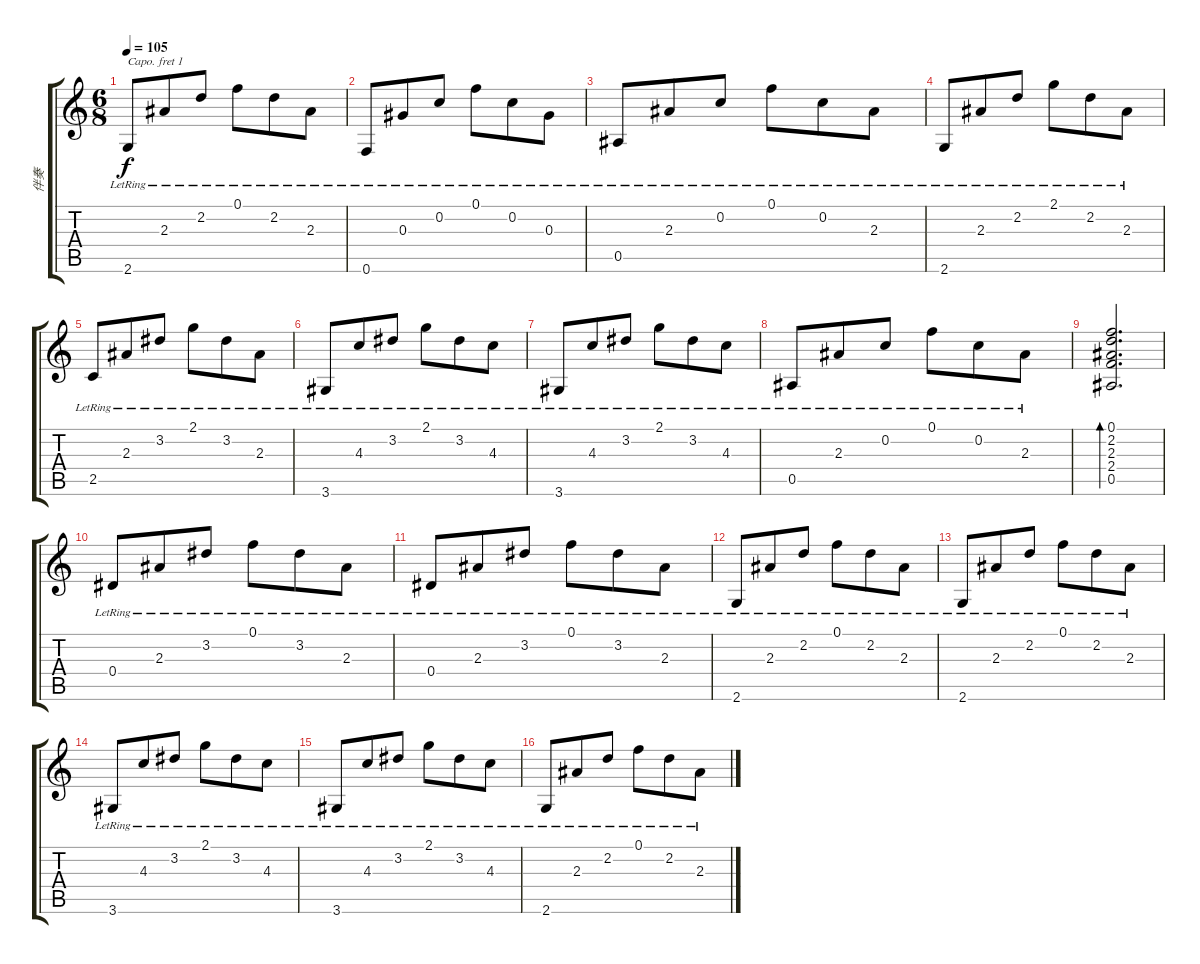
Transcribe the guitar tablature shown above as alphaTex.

\track ("伴奏" "伴奏") {instrument acousticguitarnylon}
\staff {score tabs}
\capo 1
\tuning (E4 B3 G3 D3 A2 E2) {hide}
\ts (6 8)
\tempo 105
\clef g2
\ks c
2.6{lr}.8{dy f} 2.3{lr}.8 2.2{lr}.8 0.1{lr}.8 2.2{lr}.8 2.3{lr}.8 |
0.6{lr}.8 0.3{lr}.8 0.2{lr}.8 0.1{lr}.8 0.2{lr}.8 0.3{lr}.8 |
0.5{lr}.8 2.3{lr}.8 0.2{lr}.8 0.1{lr}.8 0.2{lr}.8 2.3{lr}.8 |
2.6{lr}.8 2.3{lr}.8 2.2{lr}.8 2.1{lr}.8 2.2{lr}.8 2.3{lr}.8 |
2.5{lr}.8 2.3{lr}.8 3.2{lr}.8 2.1{lr}.8 3.2{lr}.8 2.3{lr}.8 |
3.6{lr}.8 4.3{lr}.8 3.2{lr}.8 2.1{lr}.8 3.2{lr}.8 4.3{lr}.8 |
3.6{lr}.8 4.3{lr}.8 3.2{lr}.8 2.1{lr}.8 3.2{lr}.8 4.3{lr}.8 |
0.5{lr}.8 2.3{lr}.8 0.2{lr}.8 0.1{lr}.8 0.2{lr}.8 2.3{lr}.8{txt ""} |
(0.1 2.2 2.3 2.4 0.5).2{d bd 120} |
0.4{lr}.8 2.3{lr}.8 3.2{lr}.8 0.1{lr}.8 3.2{lr}.8 2.3{lr}.8 |
0.4{lr}.8 2.3{lr}.8 3.2{lr}.8 0.1{lr}.8 3.2{lr}.8 2.3{lr}.8 |
2.6{lr}.8 2.3{lr}.8 2.2{lr}.8 0.1{lr}.8 2.2{lr}.8 2.3{lr}.8 |
2.6{lr}.8 2.3{lr}.8 2.2{lr}.8 0.1{lr}.8 2.2{lr}.8 2.3{lr}.8 |
3.6{lr}.8 4.3{lr}.8 3.2{lr}.8 2.1{lr}.8 3.2{lr}.8 4.3{lr}.8 |
3.6{lr}.8 4.3{lr}.8 3.2{lr}.8 2.1{lr}.8 3.2{lr}.8 4.3{lr}.8 |
2.6{lr}.8 2.3{lr}.8 2.2{lr}.8 0.1{lr}.8 2.2{lr}.8 2.3{lr}.8
